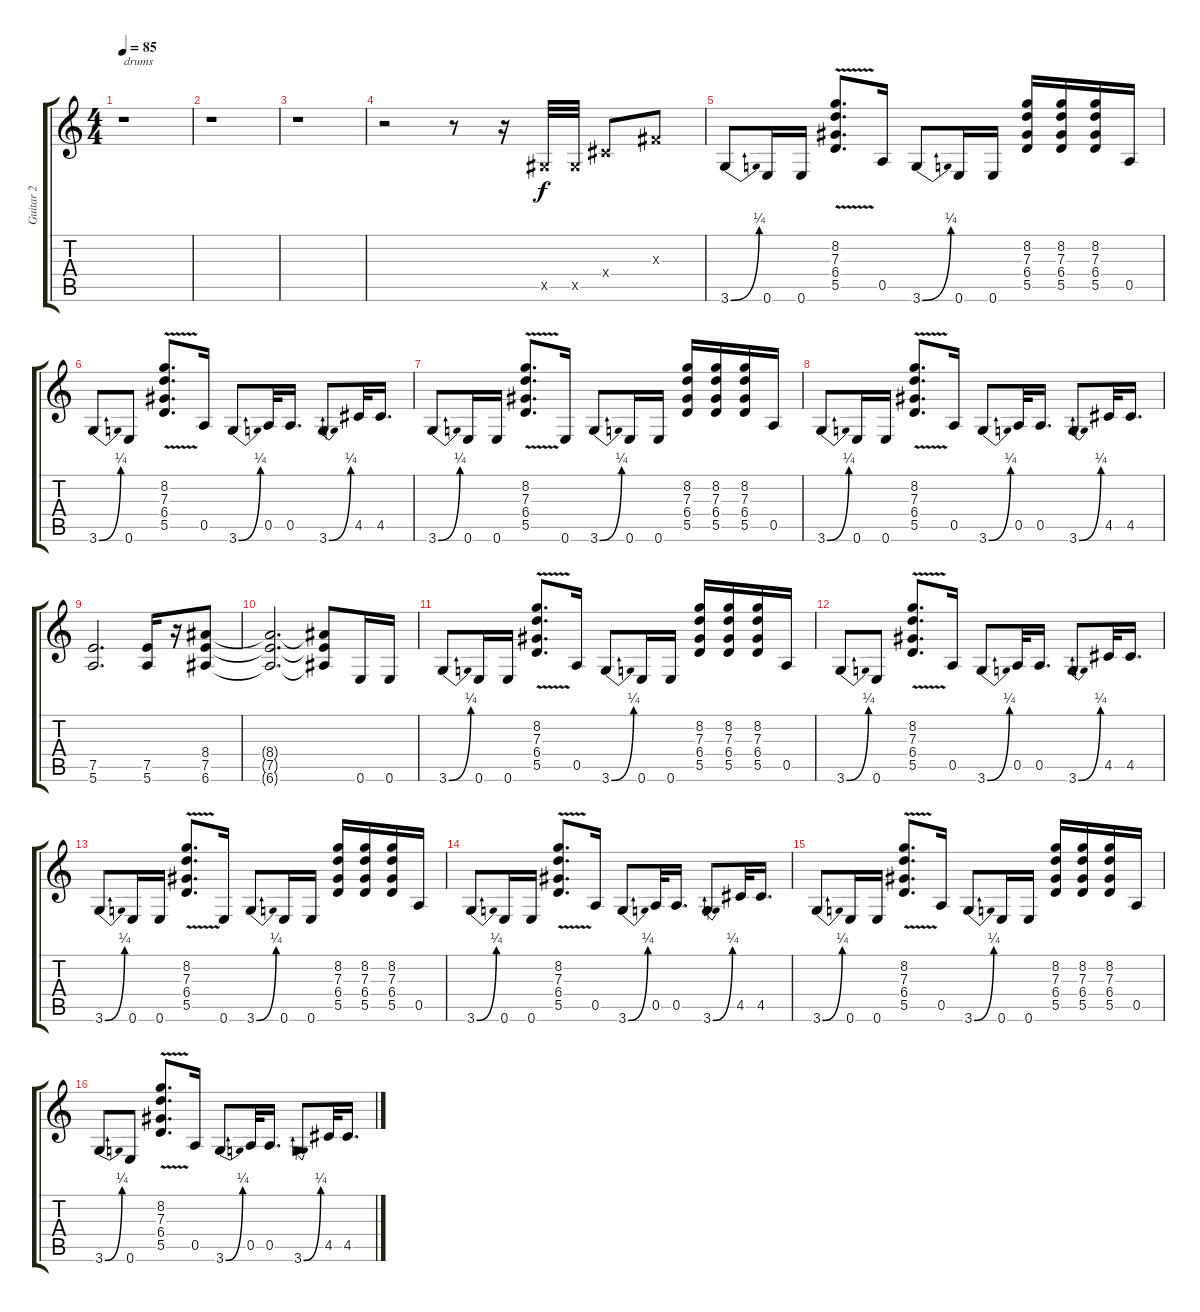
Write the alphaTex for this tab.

\track ("Guitar 2" "Guitar 2") {instrument overdrivenguitar}
\staff {score tabs}
\tuning (E4 B3 G3 D3 A2 E2) {hide}
\ts (4 4)
\tempo 85
\clef g2
\ks c
r.1{txt "drums" dy f instrument overdrivenguitar} |
r.1 |
r.1 |
r.2 r.8 r.16 -1.5{x}.32 -1.5{x}.32 -1.4{x}.8 -1.3{x}.8 |
3.6{be (bend 0 0 60 1)}.8 0.6.16 0.6.16 (8.2{v} 7.3{v} 6.4{v} 5.5{v}).8{d} 0.5.16 3.6{be (bend 0 0 60 1)}.8 0.6.16 0.6.16 (8.2 7.3 6.4 5.5).16 (8.2 7.3 6.4 5.5).16 (8.2 7.3 6.4 5.5).16 0.5.16 |
3.6{be (bend 0 0 60 1)}.8 0.6.8 (8.2{v} 7.3{v} 6.4{v} 5.5{v}).8{d} 0.5.16 3.6{be (bend 0 0 60 1)}.8 0.5.32 0.5.16{d} 3.6{be (bend 0 0 60 1)}.8 4.5.32 4.5.16{d} |
3.6{be (bend 0 0 60 1)}.8 0.6.16 0.6.16 (8.2{v} 7.3{v} 6.4{v} 5.5{v}).8{d} 0.6.16 3.6{be (bend 0 0 60 1)}.8 0.6.16 0.6.16 (8.2 7.3 6.4 5.5).16 (8.2 7.3 6.4 5.5).16 (8.2 7.3 6.4 5.5).16 0.5.16 |
3.6{be (bend 0 0 60 1)}.8 0.6.16 0.6.16 (8.2{v} 7.3{v} 6.4{v} 5.5{v}).8{d} 0.5.16 3.6{be (bend 0 0 60 1)}.8 0.5.32 0.5.16{d} 3.6{be (bend 0 0 60 1)}.8 4.5.32 4.5.16{d} |
(7.5 5.6).2{d} (7.5 5.6).16 r.16 (8.4 7.5 6.6).8 |
(8.4{t} 7.5{t} 6.6{t}).2{d} (8.4{t} 7.5{t} 6.6{t}).8 0.6.16 0.6.16 |
3.6{be (bend 0 0 60 1)}.8 0.6.16 0.6.16 (8.2{v} 7.3{v} 6.4{v} 5.5{v}).8{d} 0.5.16 3.6{be (bend 0 0 60 1)}.8 0.6.16 0.6.16 (8.2 7.3 6.4 5.5).16 (8.2 7.3 6.4 5.5).16 (8.2 7.3 6.4 5.5).16 0.5.16 |
3.6{be (bend 0 0 60 1)}.8 0.6.8 (8.2{v} 7.3{v} 6.4{v} 5.5{v}).8{d} 0.5.16 3.6{be (bend 0 0 60 1)}.8 0.5.32 0.5.16{d} 3.6{be (bend 0 0 60 1)}.8 4.5.32 4.5.16{d} |
3.6{be (bend 0 0 60 1)}.8 0.6.16 0.6.16 (8.2{v} 7.3{v} 6.4{v} 5.5{v}).8{d} 0.6.16 3.6{be (bend 0 0 60 1)}.8 0.6.16 0.6.16 (8.2 7.3 6.4 5.5).16 (8.2 7.3 6.4 5.5).16 (8.2 7.3 6.4 5.5).16 0.5.16 |
3.6{be (bend 0 0 60 1)}.8 0.6.16 0.6.16 (8.2{v} 7.3{v} 6.4{v} 5.5{v}).8{d} 0.5.16 3.6{be (bend 0 0 60 1)}.8 0.5.32 0.5.16{d} 3.6{be (bend 0 0 60 1)}.8 4.5.32 4.5.16{d} |
3.6{be (bend 0 0 60 1)}.8 0.6.16 0.6.16 (8.2{v} 7.3{v} 6.4{v} 5.5{v}).8{d} 0.5.16 3.6{be (bend 0 0 60 1)}.8 0.6.16 0.6.16 (8.2 7.3 6.4 5.5).16 (8.2 7.3 6.4 5.5).16 (8.2 7.3 6.4 5.5).16 0.5.16 |
3.6{be (bend 0 0 60 1)}.8 0.6.8 (8.2{v} 7.3{v} 6.4{v} 5.5{v}).8{d} 0.5.16 3.6{be (bend 0 0 60 1)}.8 0.5.32 0.5.16{d} 3.6{be (bend 0 0 60 1)}.8 4.5.32 4.5.16{d}
